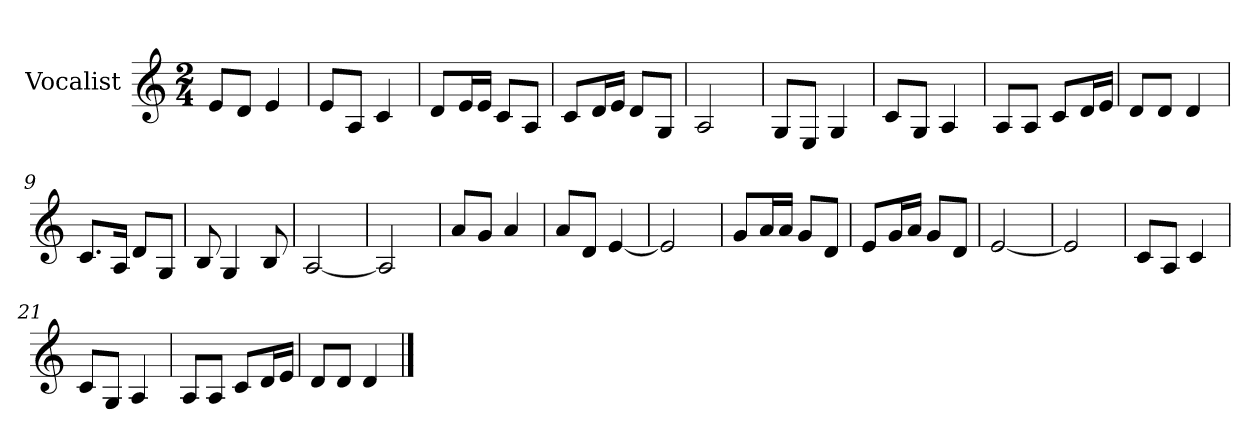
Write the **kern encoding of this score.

**kern
*part1
*staff1
*I"Vocalist
*k[]
*C:
*M2/4
=
8eL
8dJ
4e
=1
8eL
8AJ
4c
=2
8dL
16eL
16eJJ
8cL
8AJ
=3
8cL
16dL
16eJJ
8dL
8GJ
=4
2A
=5
8GL
8EJ
4G
=6
8cL
8GJ
4A
=7
8AL
8AJ
8cL
16dL
16eJJ
=8
8dL
8dJ
4d
=9
8.cL
16AJk
8dL
8GJ
=10
8B
4G
8B
=11
[2A
=12
2A]
=13
8aL
8gJ
4a
=14
8aL
8dJ
[4e
=15
2e]
=16
8gL
16aL
16aJJ
8gL
8dJ
=17
8eL
16gL
16aJJ
8gL
8dJ
=18
[2e
=19
2e]
=20
8cL
8AJ
4c
=21
8cL
8GJ
4A
=22
8AL
8AJ
8cL
16dL
16eJJ
=23
8dL
8dJ
4d
==
*-
